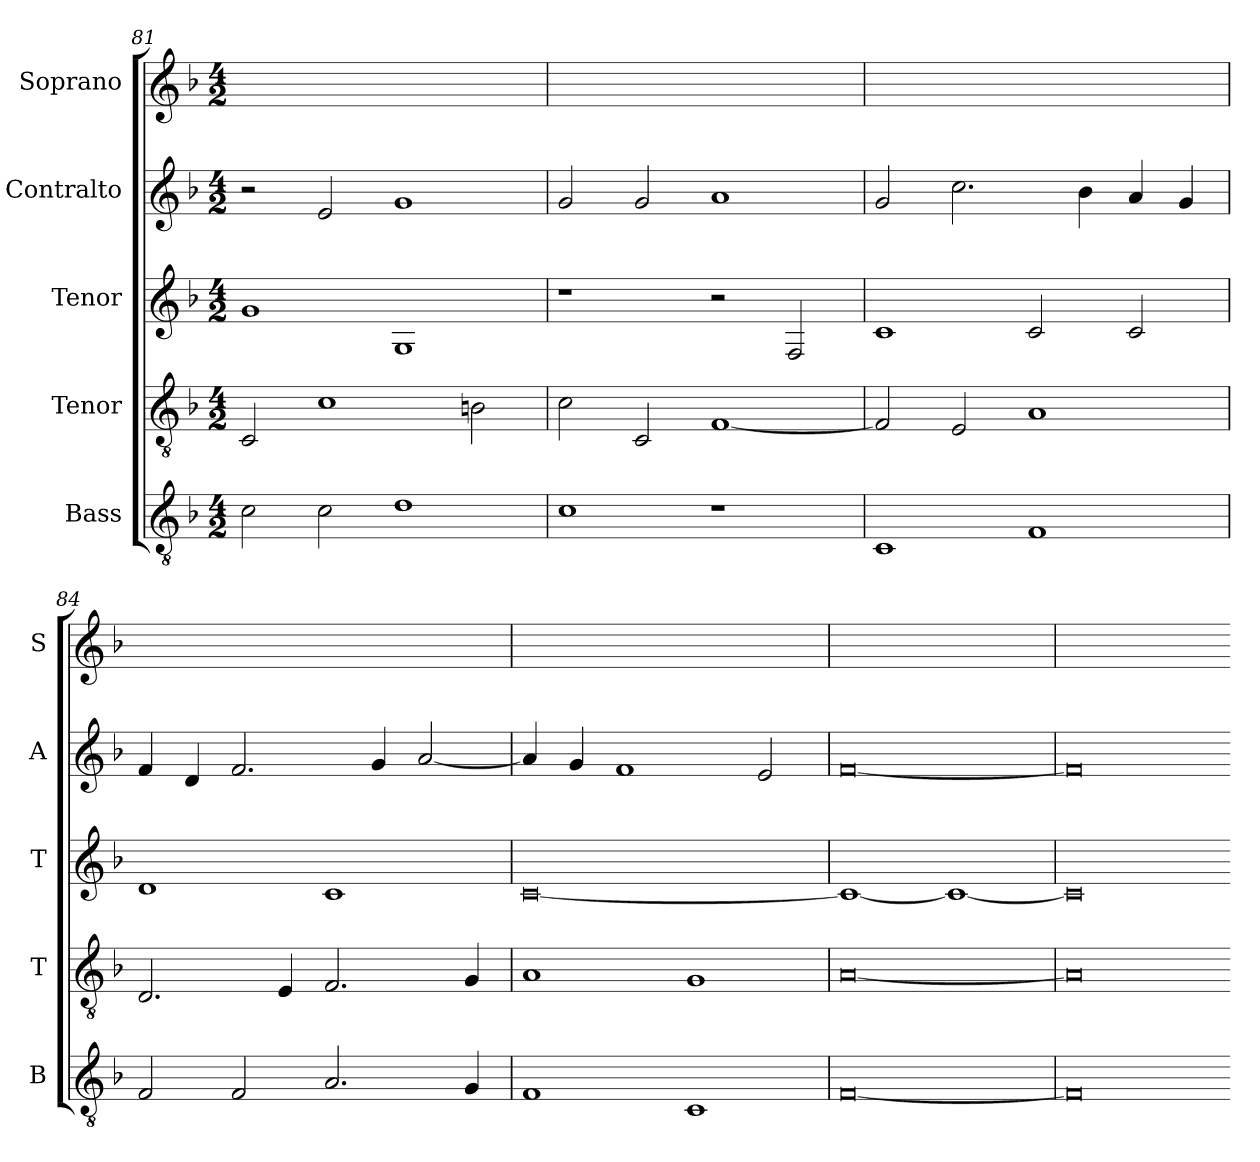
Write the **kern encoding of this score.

**kern	**kern	**kern	**kern	**kern
*part5	*part4	*part3	*part2	*part1
*staff5	*staff4	*staff3	*staff2	*staff1
*I"Bass	*I"Tenor	*I"Tenor	*I"Contralto	*I"Soprano
*I'B	*I'T	*I'T	*I'A	*I'S
*clefGv2	*clefGv2	*clefG2	*clefG2	*clefG2
*k[b-]	*k[b-]	*k[b-]	*k[b-]	*k[b-]
*F:ion	*F:ion	*F:ion	*F:ion	*F:ion
*M4/2	*M4/2	*M4/2	*M4/2	*M4/2
=81	=81	=81	=81	=81
2c	2C	1g	2r	0ryy
2c	1c	.	2e	.
1d	.	1G	1g	.
.	2Bn	.	.	.
=82	=82	=82	=82	=82
1c	2c	1r	2g	0ryy
.	2C	.	2g	.
1r	[1F	2r	1a	.
.	.	2F	.	.
=83	=83	=83	=83	=83
1C	2F]	1c	2g	0ryy
.	2E	.	2.cc	.
1F	1A	2c	.	.
.	.	.	4b-	.
.	.	2c	4a	.
.	.	.	4g	.
=84	=84	=84	=84	=84
2F	2.D	1d	4f	0ryy
.	.	.	4d	.
2F	.	.	2.f	.
.	4E	.	.	.
2.A	2.F	1c	.	.
.	.	.	4g	.
.	.	.	[2a	.
4G	4G	.	.	.
=85	=85	=85	=85	=85
1F	1A	[0c	4a]	0ryy
.	.	.	4g	.
.	.	.	1f	.
1C	1G	.	.	.
.	.	.	2e	.
=86	=86	=86	=86	=86
[0F	[0A	1c_	[0f	0ryy
.	.	1c_	.	.
=87	=87	=87	=87	=87
0F]	0A]	0c]	0f]	0ryy
=-	=-	=-	=-	=-
*-	*-	*-	*-	*-
